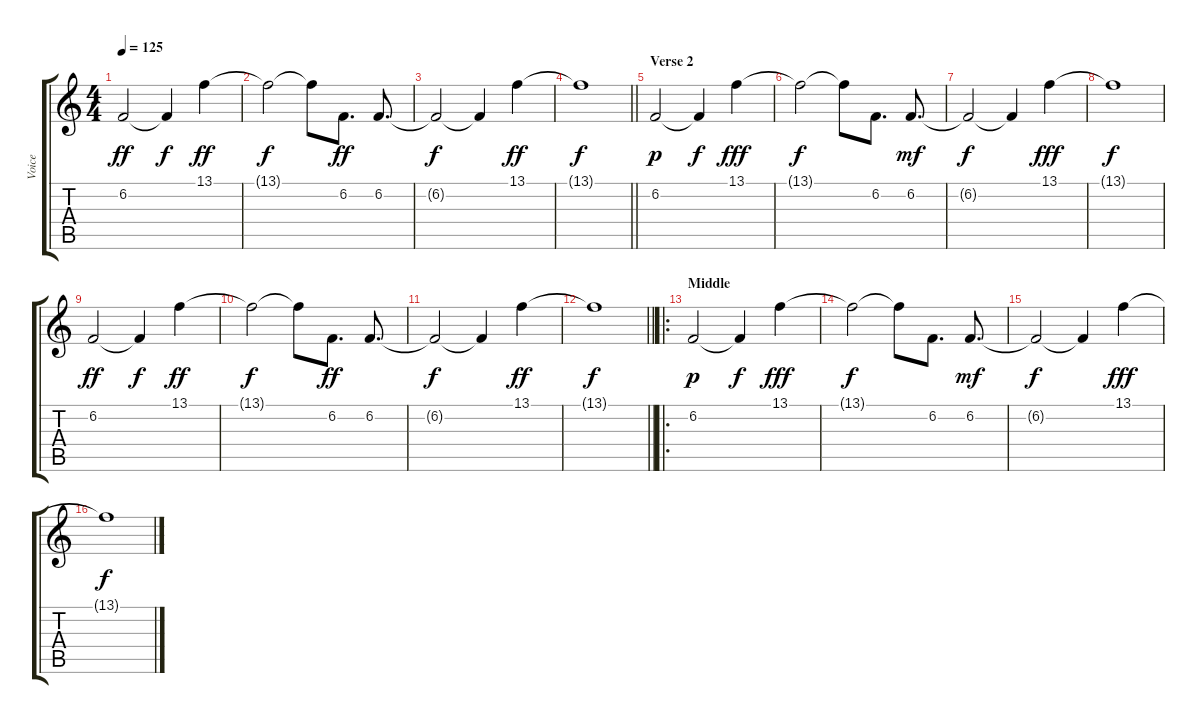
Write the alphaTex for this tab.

\track ("Voice" "Voice") {instrument voiceoohs}
\staff {score tabs}
\tuning (E4 B3 G3 D3 A2 E2) {hide}
\ts (4 4)
\tempo 125
\clef g2
\ks c
6.2.2{dy ff} 6.2{t}.4{dy f} 13.1.4{dy ff} |
13.1{t}.2{dy f} 13.1{t}.8 6.2.8{d dy ff} 6.2.8{d} |
6.2{t}.2{dy f} 6.2{t}.4 13.1.4{dy ff} |
\barLineRight lightlight
13.1{t}.1{dy f} |
\section ("" "Verse 2")
6.2.2{dy p} 6.2{t}.4{dy f} 13.1.4{dy fff} |
13.1{t}.2{dy f} 13.1{t}.8 6.2.8{d} 6.2.8{d dy mf} |
6.2{t}.2{dy f} 6.2{t}.4 13.1.4{dy fff} |
13.1{t}.1{dy f} |
6.2.2{dy ff} 6.2{t}.4{dy f} 13.1.4{dy ff} |
13.1{t}.2{dy f} 13.1{t}.8 6.2.8{d dy ff} 6.2.8{d} |
6.2{t}.2{dy f} 6.2{t}.4 13.1.4{dy ff} |
\barLineRight lightlight
13.1{t}.1{dy f} |
\ro
\section ("" "Middle")
6.2.2{dy p} 6.2{t}.4{dy f} 13.1.4{dy fff} |
13.1{t}.2{dy f} 13.1{t}.8 6.2.8{d} 6.2.8{d dy mf} |
6.2{t}.2{dy f} 6.2{t}.4 13.1.4{dy fff} |
13.1{t}.1{dy f}
